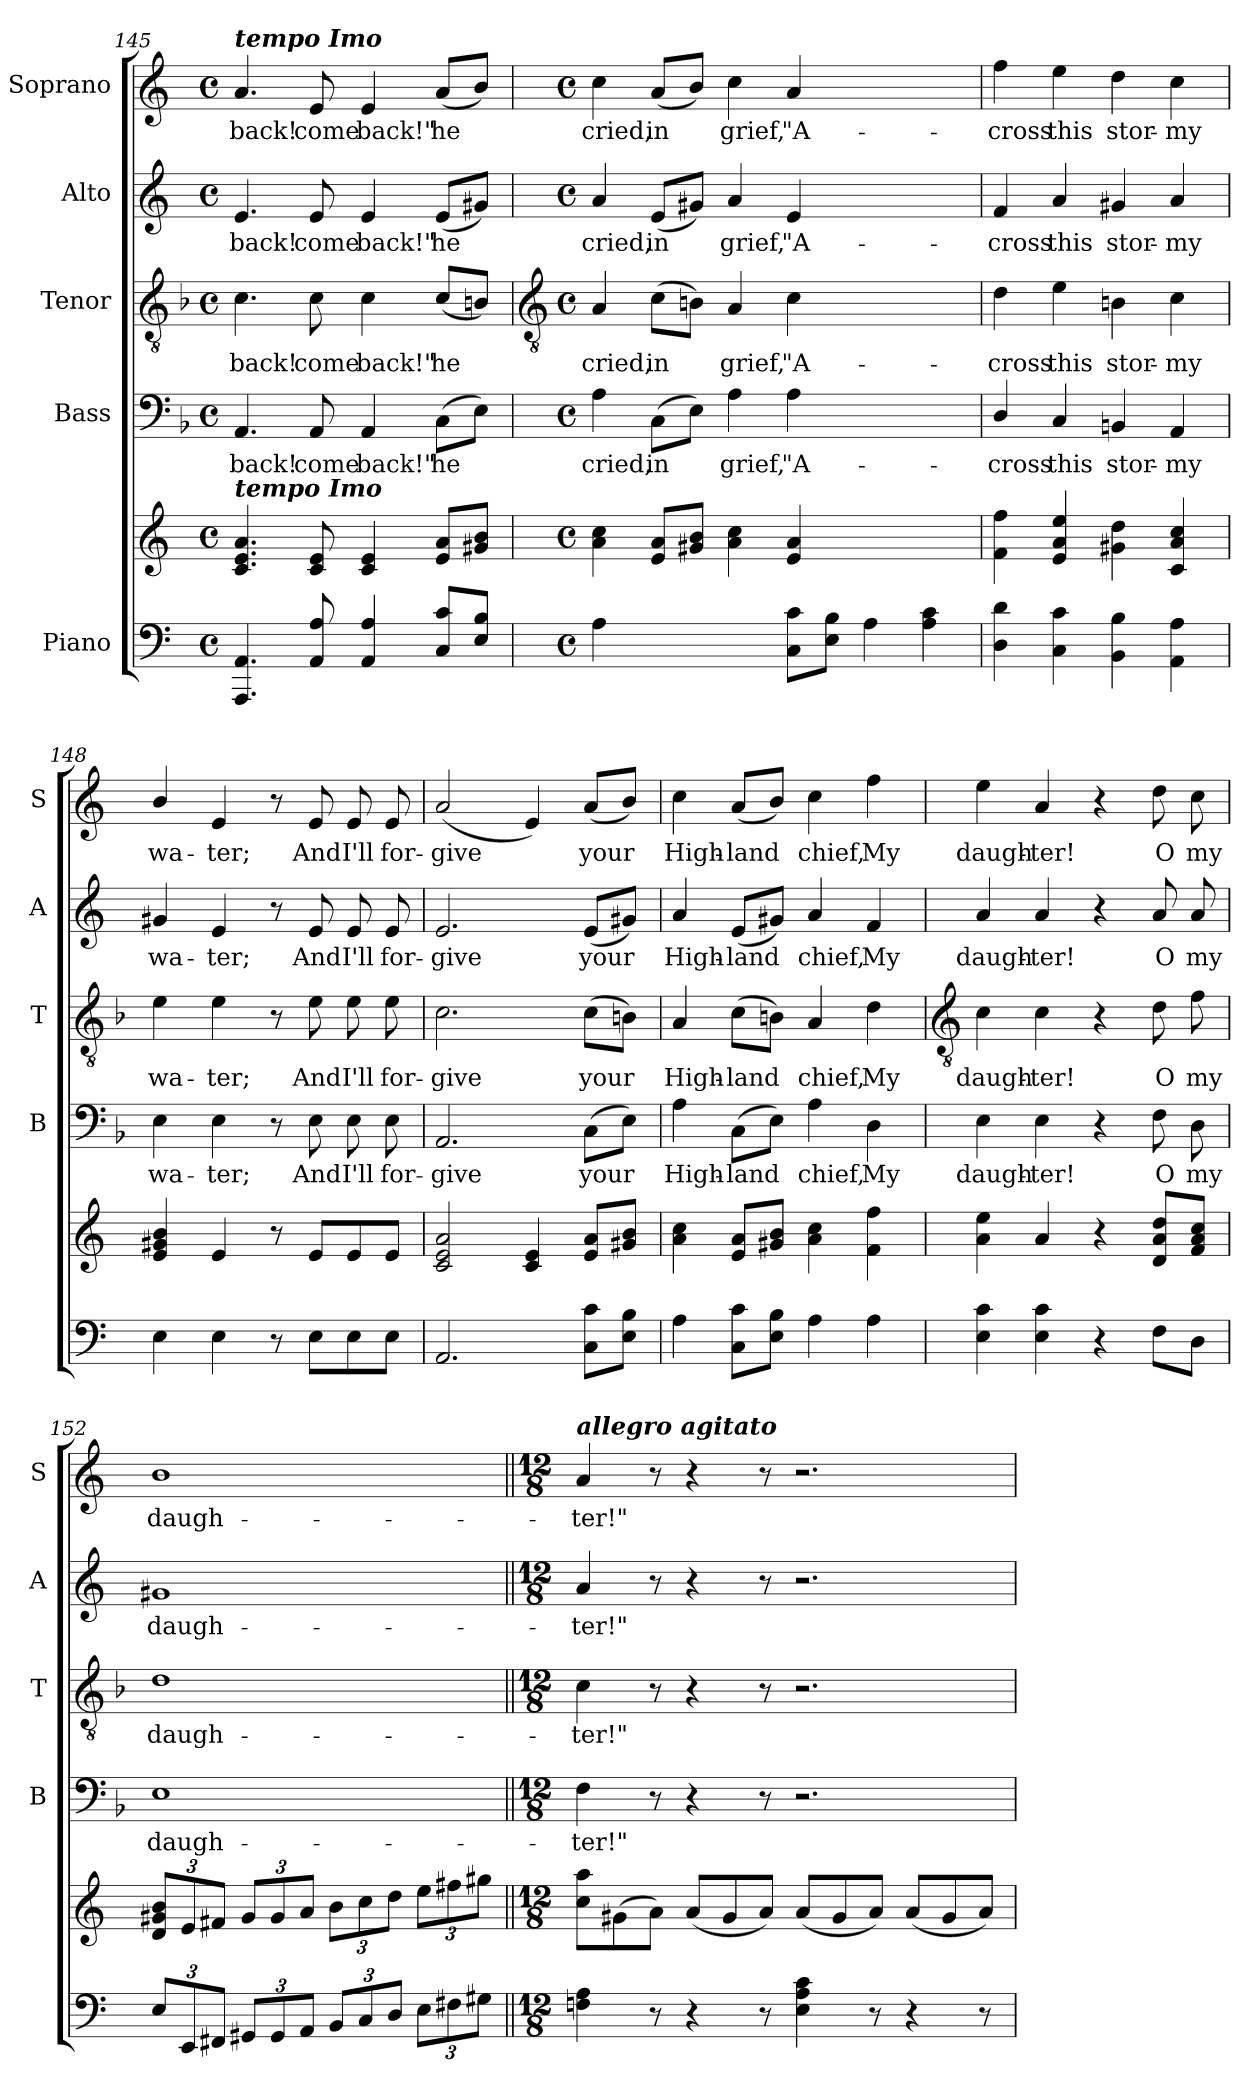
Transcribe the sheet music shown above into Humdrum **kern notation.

**kern	**kern	**kern	**text	**kern	**text	**kern	**text	**kern	**text
*part5	*part5	*part4	*part4	*part3	*part3	*part2	*part2	*part1	*part1
*staff6	*staff5	*staff4	*staff4	*staff3	*staff3	*staff2	*staff2	*staff1	*staff1
*I"Piano	*	*I"Bass	*	*I"Tenor	*	*I"Alto	*	*I"Soprano	*
*	*	*I'B	*	*I'T	*	*I'A	*	*I'S	*
*clefF4	*clefG2	*clefF4	*	*clefGv2	*	*clefG2	*	*clefG2	*
*k[]	*k[]	*k[b-]	*	*k[b-]	*	*k[]	*	*k[]	*
*C:	*C:	*F:	*	*F:	*	*C:	*	*C:	*
*M4/4	*M4/4	*M4/4	*	*M4/4	*	*M4/4	*	*M4/4	*
*met(c)	*met(c)	*met(c)	*	*met(c)	*	*met(c)	*	*met(c)	*
=145	=145	=145	=145	=145	=145	=145	=145	=145	=145
*^	*	*	*	*	*	*	*	*	*
!	!	!	!	!	!	!	!	!	!LO:TX:a:Bi:t=tempo Imo	!
!	!	!LO:TX:a:Bi:t=tempo Imo	!	!	!	!	!	!	!	!
!	!	!	!	!LO:LY:b	!	!LO:LY:b	!	!LO:LY:b	!	!LO:LY:b
4.AAA/ 4.AA/	1ryy	4.c 4.e 4.a	4.AA	back!	4.c	back!	4.e	back!	4.a	back!
!	!	!	!	!LO:LY:b	!	!LO:LY:b	!	!LO:LY:b	!	!LO:LY:b
8AA/ 8A/	.	8c 8e	8AA	come	8c	come	8e	come	8e	come
!	!	!	!	!LO:LY:b	!	!LO:LY:b	!	!LO:LY:b	!	!LO:LY:b
4AA/ 4A/	.	4c 4e	4AA	back!"	4c	back!"	4e	back!"	4e	back!"
!	!	!	!	!LO:LY:b	!	!LO:LY:b	!	!LO:LY:b	!	!LO:LY:b
8C/ 8c/L	.	8e 8aL	(>8CL	he	(>8cL	he	(<8eL	he	(<8aL	he
8E/ 8B/J	.	8g#X 8bJ	8EJ)	.	8Bn/J)	.	8g#XJ)	.	8bJ)	.
*v	*v	*	*	*	*	*	*	*	*	*
!!LO:LB:g=z
=146	=146	=146	=146	=146	=146	=146	=146	=146	=146
*	*	*	*	*clefGv2	*	*	*	*	*
*M4/4	*M4/4	*M4/4	*	*M4/4	*	*M4/4	*	*M4/4	*
*met(c)	*met(c)	*met(c)	*	*met(c)	*	*met(c)	*	*met(c)	*
!	!	!	!LO:LY:b	!	!LO:LY:b	!	!LO:LY:b	!	!LO:LY:b
4A	4a 4cc	4A	cried,	4A	cried,	4a	cried,	4cc	cried,
!	!	!	!LO:LY:b	!	!LO:LY:b	!	!LO:LY:b	!	!LO:LY:b
2ryy	8e 8aL	(>8CL	in	(>8cL	in	(<8eL	in	(<8aL	in
.	8g#X 8bJ	8EJ)	.	8BnJ)	.	8g#XJ)	.	8bJ)	.
!	!	!	!LO:LY:b	!	!LO:LY:b	!	!LO:LY:b	!	!LO:LY:b
.	4a 4cc	4A	grief,	4A	grief,	4a	grief,	4cc	grief,
!	!	!	!LO:LY:b	!	!LO:LY:b	!	!LO:LY:b	!	!LO:LY:b
8C 8cL	4e 4a	4A	"A-	4c	"A-	4e	"A-	4a	"A-
8E 8BJ	.	.	.	.	.	.	.	.	.
4A	2ryy	2ryy	.	2ryy	.	2ryy	.	2ryy	.
4A 4c	.	.	.	.	.	.	.	.	.
=147	=147	=147	=147	=147	=147	=147	=147	=147	=147
!	!	!	!LO:LY:b	!	!LO:LY:b	!	!LO:LY:b	!	!LO:LY:b
4D\ 4d\	4f 4ff	4D/	-cross	4d	-cross	4f	-cross	4ff	-cross
!	!	!	!LO:LY:b	!	!LO:LY:b	!	!LO:LY:b	!	!LO:LY:b
4C 4c	4e 4a 4ee	4C	this	4e	this	4a	this	4ee	this
!	!	!	!LO:LY:b	!	!LO:LY:b	!	!LO:LY:b	!	!LO:LY:b
4BB 4B	4g#X 4dd	4BBn	stor-	4Bn	stor-	4g#X	stor-	4dd	stor-
!	!	!	!LO:LY:b	!	!LO:LY:b	!	!LO:LY:b	!	!LO:LY:b
4AA 4A	4c 4a 4cc	4AA	-my	4c	-my	4a	-my	4cc	-my
=148	=148	=148	=148	=148	=148	=148	=148	=148	=148
!	!	!	!LO:LY:b	!	!LO:LY:b	!	!LO:LY:b	!	!LO:LY:b
4E	4e/ 4g#X/ 4b/	4E	wa-	4e	wa-	4g#X	wa-	4b/	wa-
!	!	!	!LO:LY:b	!	!LO:LY:b	!	!LO:LY:b	!	!LO:LY:b
4E	4e	4E	-ter;	4e	-ter;	4e	-ter;	4e	-ter;
8r	8r	8r	.	8r	.	8r	.	8r	.
!	!	!	!LO:LY:b	!	!LO:LY:b	!	!LO:LY:b	!	!LO:LY:b
8EL	8eL	8E	And	8e	And	8e	And	8e	And
!	!	!	!LO:LY:b	!	!LO:LY:b	!	!LO:LY:b	!	!LO:LY:b
8E	8e	8E	I'll	8e	I'll	8e	I'll	8e	I'll
!	!	!	!LO:LY:b	!	!LO:LY:b	!	!LO:LY:b	!	!LO:LY:b
8EJ	8eJ	8E	for-	8e	for-	8e	for-	8e	for-
=149	=149	=149	=149	=149	=149	=149	=149	=149	=149
!	!	!	!LO:LY:b	!	!LO:LY:b	!	!LO:LY:b	!	!LO:LY:b
2.AA	2c 2e 2a	2.AA	-give	2.c	-give	2.e	-give	(<2a	-give
.	4c 4e	.	.	.	.	.	.	4e)	.
!	!	!	!LO:LY:b	!	!LO:LY:b	!	!LO:LY:b	!	!LO:LY:b
8C 8cL	8e 8aL	(>8CL	your	(>8cL	your	(<8eL	your	(<8aL	your
8E 8BJ	8g#X 8bJ	8EJ)	.	8BnJ)	.	8g#XJ)	.	8bJ)	.
=150	=150	=150	=150	=150	=150	=150	=150	=150	=150
!	!	!	!LO:LY:b	!	!LO:LY:b	!	!LO:LY:b	!	!LO:LY:b
4A	4a 4cc	4A	High-	4A	High-	4a	High-	4cc	High-
!	!	!	!LO:LY:b	!	!LO:LY:b	!	!LO:LY:b	!	!LO:LY:b
8C 8cL	8e 8aL	(>8CL	-land	(>8cL	-land	(<8eL	-land	(<8aL	-land
8E 8BJ	8g#X 8bJ	8EJ)	.	8BnJ)	.	8g#XJ)	.	8bJ)	.
!	!	!	!LO:LY:b	!	!LO:LY:b	!	!LO:LY:b	!	!LO:LY:b
4A	4a 4cc	4A	chief,	4A	chief,	4a	chief,	4cc	chief,
!	!	!	!LO:LY:b	!	!LO:LY:b	!	!LO:LY:b	!	!LO:LY:b
4A	4f 4ff	4D	My	4d	My	4f	My	4ff	My
!!LO:LB:g=z
=151	=151	=151	=151	=151	=151	=151	=151	=151	=151
*	*	*	*	*clefGv2	*	*	*	*	*
!	!	!	!LO:LY:b	!	!LO:LY:b	!	!LO:LY:b	!	!LO:LY:b
4E 4c	4a 4ee	4E	daugh-	4c	daugh-	4a	daugh-	4ee	daugh-
!	!	!	!LO:LY:b	!	!LO:LY:b	!	!LO:LY:b	!	!LO:LY:b
4E 4c	4a	4E	-ter!	4c	-ter!	4a	-ter!	4a	-ter!
4r	4r	4r	.	4r	.	4r	.	4r	.
!	!	!	!LO:LY:b	!	!LO:LY:b	!	!LO:LY:b	!	!LO:LY:b
8FL	8d 8a 8ddL	8F	O	8d	O	8a	O	8dd	O
!	!	!	!LO:LY:b	!	!LO:LY:b	!	!LO:LY:b	!	!LO:LY:b
8DJ	8f 8a 8ccJ	8D	my	8f	my	8a	my	8cc	my
=152	=152	=152	=152	=152	=152	=152	=152	=152	=152
!	!	!	!LO:LY:b	!	!LO:LY:b	!	!LO:LY:b	!	!LO:LY:b
12EL	12d 12g#X 12bL	1E	daugh-	1d	daugh-	1g#X	daugh-	1b	daugh-
12EE	12e	.	.	.	.	.	.	.	.
12FF#XJ	12f#XJ	.	.	.	.	.	.	.	.
12GG#XL	12g#L	.	.	.	.	.	.	.	.
12GG#	12g#	.	.	.	.	.	.	.	.
12AAJ	12aJ	.	.	.	.	.	.	.	.
12BBL	12bL	.	.	.	.	.	.	.	.
12C	12cc	.	.	.	.	.	.	.	.
12DJ	12ddJ	.	.	.	.	.	.	.	.
12EL	12eeL	.	.	.	.	.	.	.	.
12F#X	12ff#X	.	.	.	.	.	.	.	.
12G#XJ	12gg#XJ	.	.	.	.	.	.	.	.
=153||	=153||	=153||	=153||	=153||	=153||	=153||	=153||	=153||	=153||
*M12/8	*M12/8	*M12/8	*	*M12/8	*	*M12/8	*	*M12/8	*
!	!	!	!	!	!	!	!	!LO:TX:a:Bi:t=allegro agitato	!
!	!	!	!LO:LY:b	!	!LO:LY:b	!	!LO:LY:b	!	!LO:LY:b
4Fn 4A	8cc 8aaL	4F	-ter!"	4c	-ter!"	4a	-ter!"	4a	-ter!"
.	(>8g#X	.	.	.	.	.	.	.	.
8r	8aJ)	8r	.	8r	.	8r	.	8r	.
4r	(<8aL	4r	.	4r	.	4r	.	4r	.
.	8g#	.	.	.	.	.	.	.	.
8r	8aJ)	8r	.	8r	.	8r	.	8r	.
4E 4A 4c	(<8aL	2.r	.	2.r	.	2.r	.	2.r	.
.	8g#	.	.	.	.	.	.	.	.
8r	8aJ)	.	.	.	.	.	.	.	.
4r	(<8aL	.	.	.	.	.	.	.	.
.	8g#	.	.	.	.	.	.	.	.
8r	8aJ)	.	.	.	.	.	.	.	.
=	=	=	=	=	=	=	=	=	=
*-	*-	*-	*-	*-	*-	*-	*-	*-	*-
